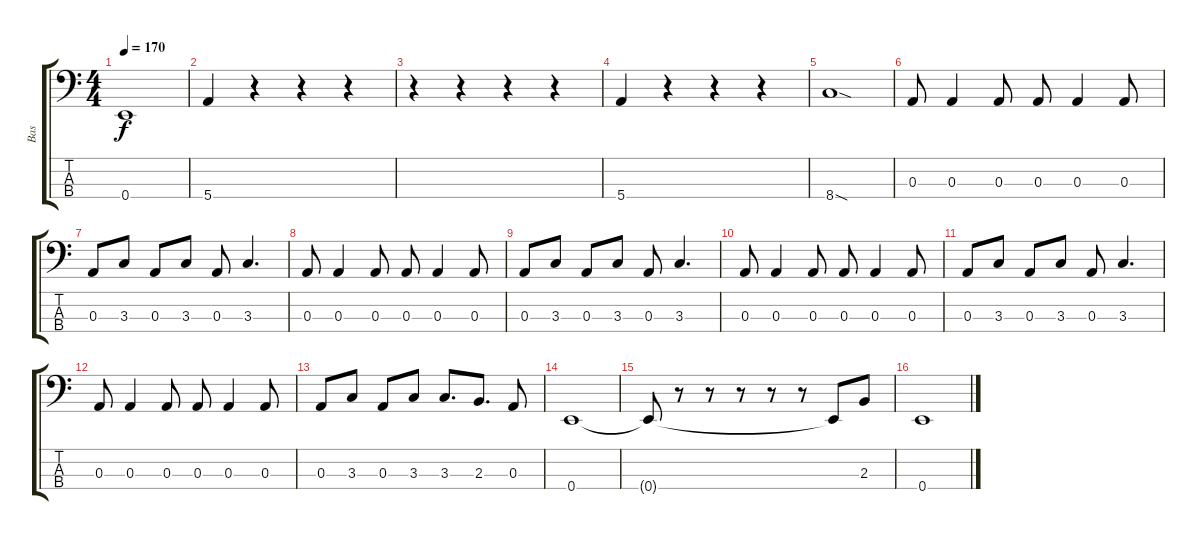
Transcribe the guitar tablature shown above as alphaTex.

\track ("Bas" "Bas") {instrument electricbassfinger}
\staff {score tabs}
\tuning (G2 D2 A1 E1) {hide}
\ts (4 4)
\tempo 170
\clef f4
\ks c
0.4.1{dy f} |
5.4.4 r.4 r.4 r.4 |
r.4 r.4 r.4 r.4 |
5.4.4 r.4 r.4 r.4 |
8.4{sod}.1 |
0.3.8 0.3.4 0.3.8 0.3.8 0.3.4 0.3.8 |
0.3.8 3.3.8 0.3.8 3.3.8 0.3.8 3.3.4{d} |
0.3.8 0.3.4 0.3.8 0.3.8 0.3.4 0.3.8 |
0.3.8 3.3.8 0.3.8 3.3.8 0.3.8 3.3.4{d} |
0.3.8 0.3.4 0.3.8 0.3.8 0.3.4 0.3.8 |
0.3.8 3.3.8 0.3.8 3.3.8 0.3.8 3.3.4{d} |
0.3.8 0.3.4 0.3.8 0.3.8 0.3.4 0.3.8 |
0.3.8 3.3.8 0.3.8 3.3.8 3.3.8{d} 2.3.8{d} 0.3.8 |
0.4.1 |
0.4{t}.8 r.8 r.8 r.8 r.8 r.8 0.4{t}.8 2.3.8 |
0.4.1
